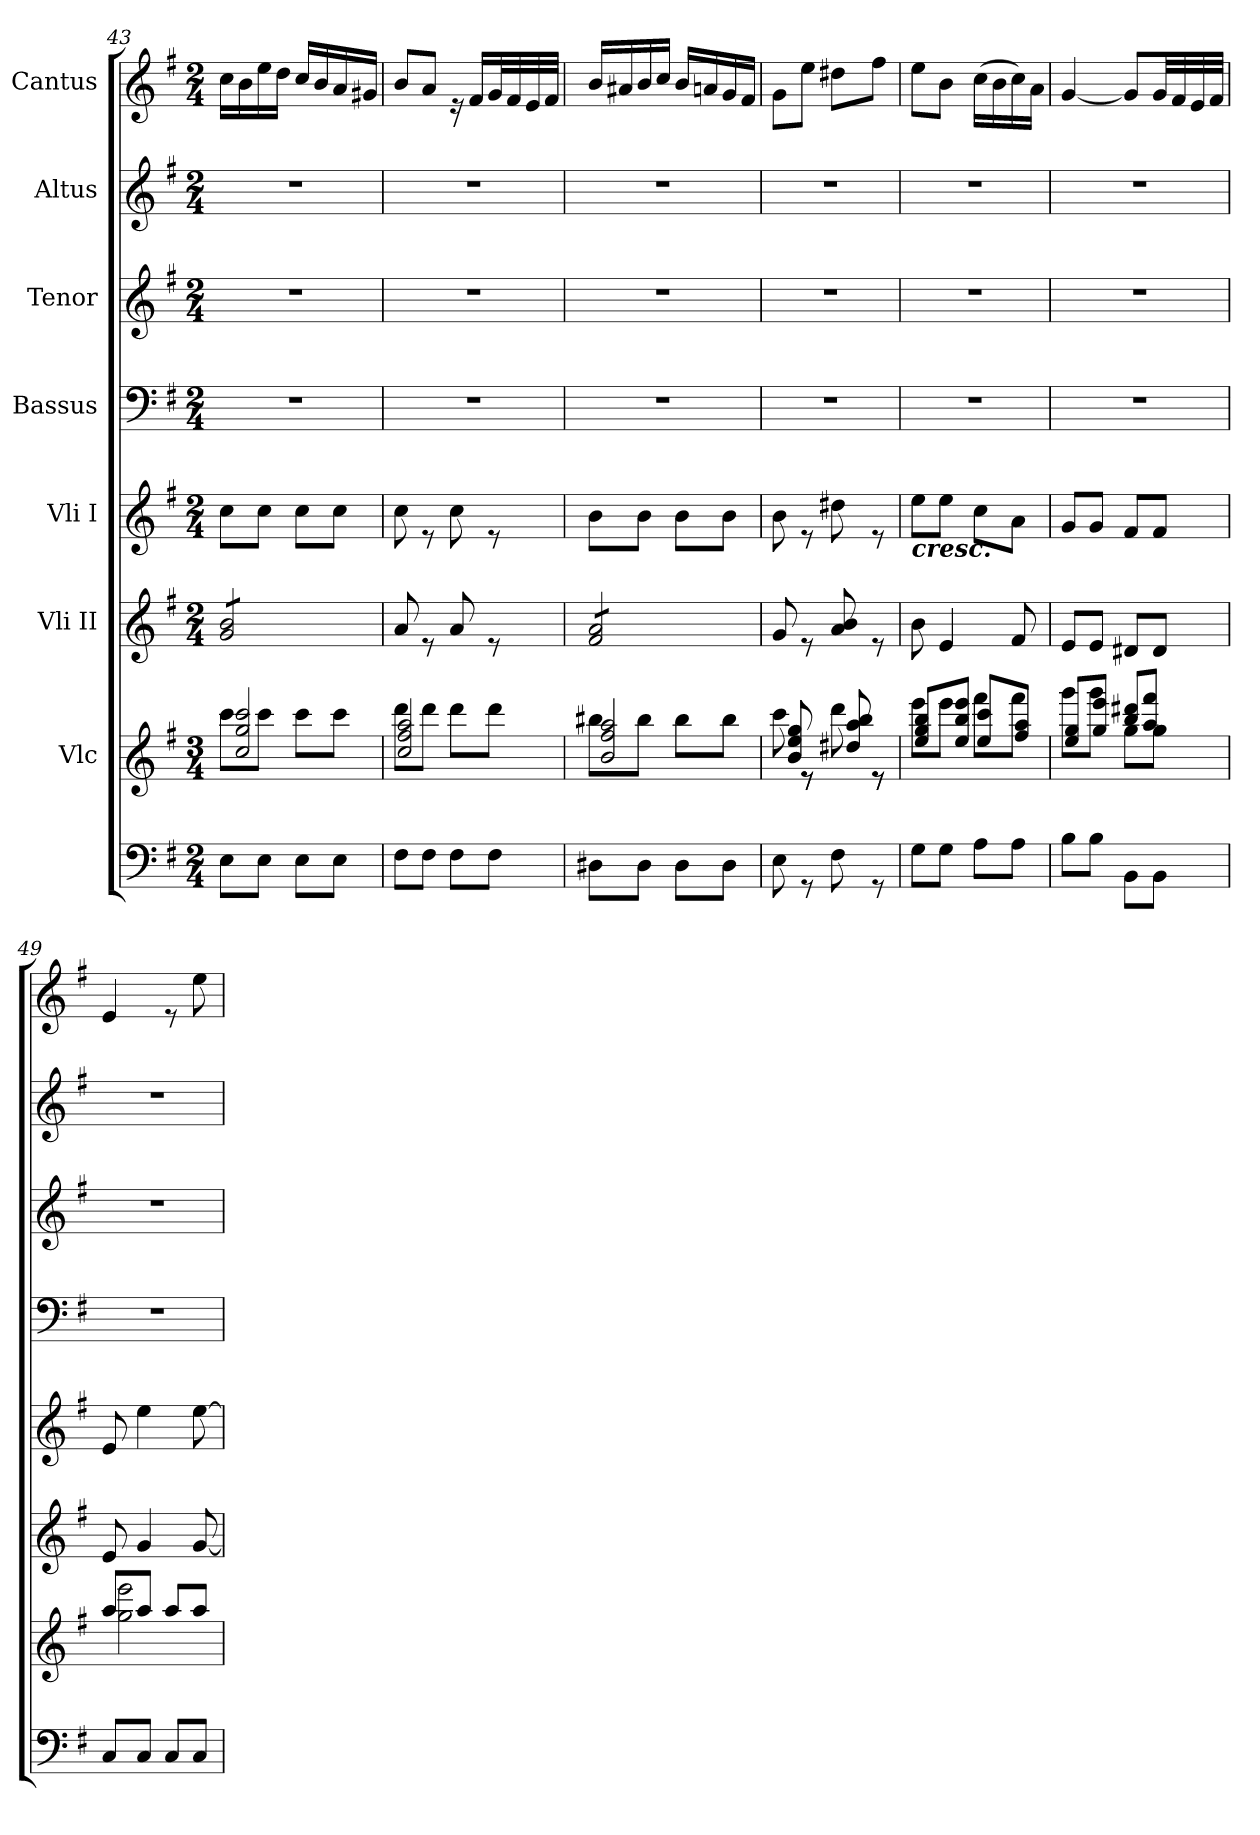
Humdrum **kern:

**kern	**kern	**kern	**kern	**kern	**kern	**kern	**kern
*part8	*part7	*part6	*part5	*part4	*part3	*part2	*part1
*staff8	*staff7	*staff6	*staff5	*staff4	*staff3	*staff2	*staff1
*	*I"Vlc	*I"Vli II	*I"Vli I	*I"Bassus	*I"Tenor	*I"Altus	*I"Cantus
*clefF4	*clefG2	*clefG2	*clefG2	*clefF4	*clefG2	*clefG2	*clefG2
*	*ITrd7c12	*	*	*	*	*	*
*k[f#]	*k[f#]	*k[f#]	*k[f#]	*k[f#]	*k[f#]	*k[f#]	*k[f#]
*G:	*G:	*G:	*G:	*G:	*G:	*G:	*G:
*M2/4	*M3/4	*M2/4	*M2/4	*M2/4	*M2/4	*M2/4	*M2/4
=43	=43	=43	=43	=43	=43	=43	=43
*	*^	*	*	*	*	*	*
*	*	*	*tremolo	*	*	*	*	*
8E\L	8cc\L	2c/ 2g/ 2cc/	8g/ 8b/L	8cc\L	2r	2r	2r	16cc\LL
.	.	.	.	.	.	.	.	16b\
8E\J	8cc\J	.	8g/ 8b/	8cc\J	.	.	.	16ee\
.	.	.	.	.	.	.	.	16dd\JJ
8E\L	8cc\L	.	8g/ 8b/	8cc\L	.	.	.	16cc/LL
.	.	.	.	.	.	.	.	16b/
8E\J	8cc\J	.	8g/ 8b/J	8cc\J	.	.	.	16a/
*	*	*	*Xtremolo	*	*	*	*	*
.	.	.	.	.	.	.	.	16g#X/JJ
=44	=44	=44	=44	=44	=44	=44	=44	=44
8F#\L	8dd\L	2c/ 2f#/ 2a/	8a/	8cc\	2r	2r	2r	8b/L
8F#\J	8dd\J	.	8re	8re	.	.	.	8a/J
8F#\L	8dd\L	.	8a/	8cc\	.	.	.	16rd
.	.	.	.	.	.	.	.	16f#/LL
8F#\J	8dd\J	.	8re	8re	.	.	.	32g/L
.	.	.	.	.	.	.	.	32f#/
.	.	.	.	.	.	.	.	32e/
.	.	.	.	.	.	.	.	32f#/JJJ
=45	=45	=45	=45	=45	=45	=45	=45	=45
*	*	*	*tremolo	*	*	*	*	*
8D#X\L	8b#X\L	2B/ 2f#/ 2a/	8f#/ 8a/L	8b\L	2r	2r	2r	16b/LL
.	.	.	.	.	.	.	.	16a#X/
8D#\J	8b#\J	.	8f#/ 8a/	8b\J	.	.	.	16b/
.	.	.	.	.	.	.	.	16cc/JJ
8D#\L	8b#\L	.	8f#/ 8a/	8b\L	.	.	.	16b/LL
.	.	.	.	.	.	.	.	16an/
8D#\J	8b#\J	.	8f#/ 8a/J	8b\J	.	.	.	16g/
*	*	*	*Xtremolo	*	*	*	*	*
.	.	.	.	.	.	.	.	16f#/JJ
=46	=46	=46	=46	=46	=46	=46	=46	=46
8E\	8cc\	8B/ 8e/ 8g/	8g/	8b\	2r	2r	2r	8g\L
8rGG	8re	8re	8re	8re	.	.	.	8ee\J
8F#\	8dd\	8d#X/ 8a/ 8b/	8a/ 8b/	8dd#X\	.	.	.	8dd#X\L
8rGG	8re	8re	8re	8re	.	.	.	8ff#\J
!!LO:LB:g=z
=47	=47	=47	=47	=47	=47	=47	=47	=47
!	!	!	!	!LO:TX:b:Bi:t=cresc.	!	!	!	!
8G\L	8ee\L	8e/ 8g/ 8b/L	8b\	8ee\L	2r	2r	2r	8ee\L
8G\J	8ee\J	8e/ 8b/ 8ee/J	4e/	8ee\J	.	.	.	8b\J
8A\L	8ff#\L	8e/ 8cc/L	.	8cc\L	.	.	.	(>16cc\LL
.	.	.	.	.	.	.	.	16b\
8A\J	8ff#\J	8f#/ 8a/J	8f#/	8a\J	.	.	.	16cc\)
.	.	.	.	.	.	.	.	16a\JJ
=48	=48	=48	=48	=48	=48	=48	=48	=48
8B\L	8gg\L	8e/ 8g/L	8e/L	8g/L	2r	2r	2r	[<4g/
8B\J	8gg\J	8g/ 8ee/J	8e/J	8g/J	.	.	.	.
8BB\L	8g\L	8b/ 8dd#X/L	8d#X/L	8f#/L	.	.	.	8g/L]
8BB\J	8g\J	8a/ 8ff#/J	8d#/J	8f#/J	.	.	.	32g/LL
.	.	.	.	.	.	.	.	32f#/
.	.	.	.	.	.	.	.	32e/
.	.	.	.	.	.	.	.	32f#/JJJ
=49	=49	=49	=49	=49	=49	=49	=49	=49
8C/L	8a/L	2g\ 2ee\	8e/	8e/	2r	2r	2r	4e/
8C/J	8a/J	.	4g/	4ee\	.	.	.	.
8C/L	8a/L	.	.	.	.	.	.	8re
8C/J	8a/J	.	[<8g/	[>8ee\	.	.	.	8ee\
*	*v	*v	*	*	*	*	*	*
=	=	=	=	=	=	=	=
*-	*-	*-	*-	*-	*-	*-	*-
